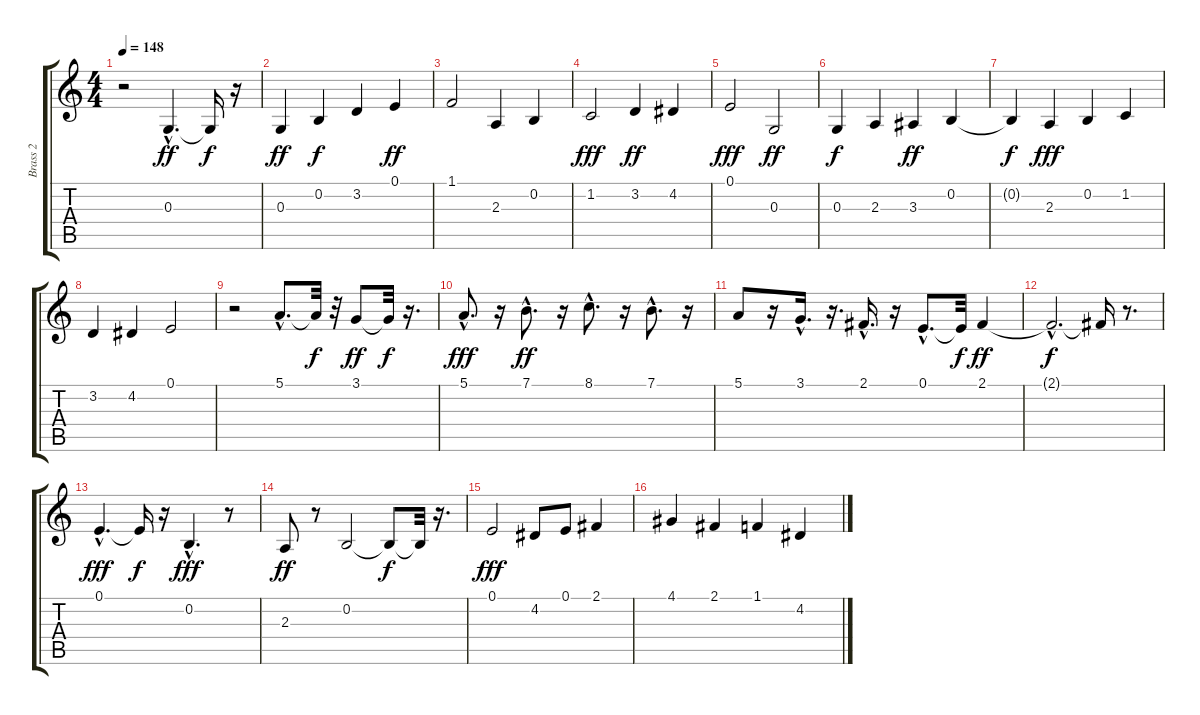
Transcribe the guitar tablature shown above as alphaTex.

\track ("Brass 2" "Brass 2") {instrument synthbrass1}
\staff {score tabs}
\tuning (E4 B3 G3 D3 A2 E2) {hide}
\ts (4 4)
\tempo 148
\clef g2
\ks c
r.2{dy f} 0.3{hac}.4{d dy ff volume 14 instrument frenchhorn} 0.3{t}.16{dy f} r.16 |
0.3.4{dy ff} 0.2.4{dy f} 3.2.4 0.1.4{dy ff} |
1.1.2 2.3.4 0.2.4 |
1.2.2{dy fff} 3.2.4{dy ff} 4.2.4 |
0.1.2{dy fff} 0.3.2{dy ff} |
0.3.4{dy f} 2.3.4 3.3.4{dy ff} 0.2.4 |
0.2{t}.4{dy f} 2.3.4{dy fff} 0.2.4 1.2.4 |
3.2.4 4.2.4 0.1.2 |
r.2 5.1{hac}.8{d} 5.1{t}.32{dy f} r.32 3.1.8{dy ff} 3.1{t}.32{dy f} r.16{d} |
5.1{hac}.8{d dy fff} r.16 7.1{hac}.8{d dy ff} r.16 8.1{hac}.8{d} r.16 7.1{hac}.8{d} r.16 |
5.1.8 r.16 3.1{hac}.16{d} r.16{d} 2.1{hac}.16{d} r.16 0.1{hac}.8{d} 0.1{t}.32{dy f} 2.1.4{dy ff} |
2.1{hac t}.2{d dy f} 2.1{t}.16 r.8{d} |
0.1{hac}.4{d dy fff} 0.1{t}.16{dy f} r.16 0.2{hac}.4{d dy fff} r.8 |
2.3.8{dy ff} r.8 0.2.2 0.2{t}.8{dy f} 0.2{t}.32 r.16{d} |
0.1.2{dy fff} 4.2.8 0.1.8 2.1.4 |
4.1.4 2.1.4 1.1.4 4.2.4
